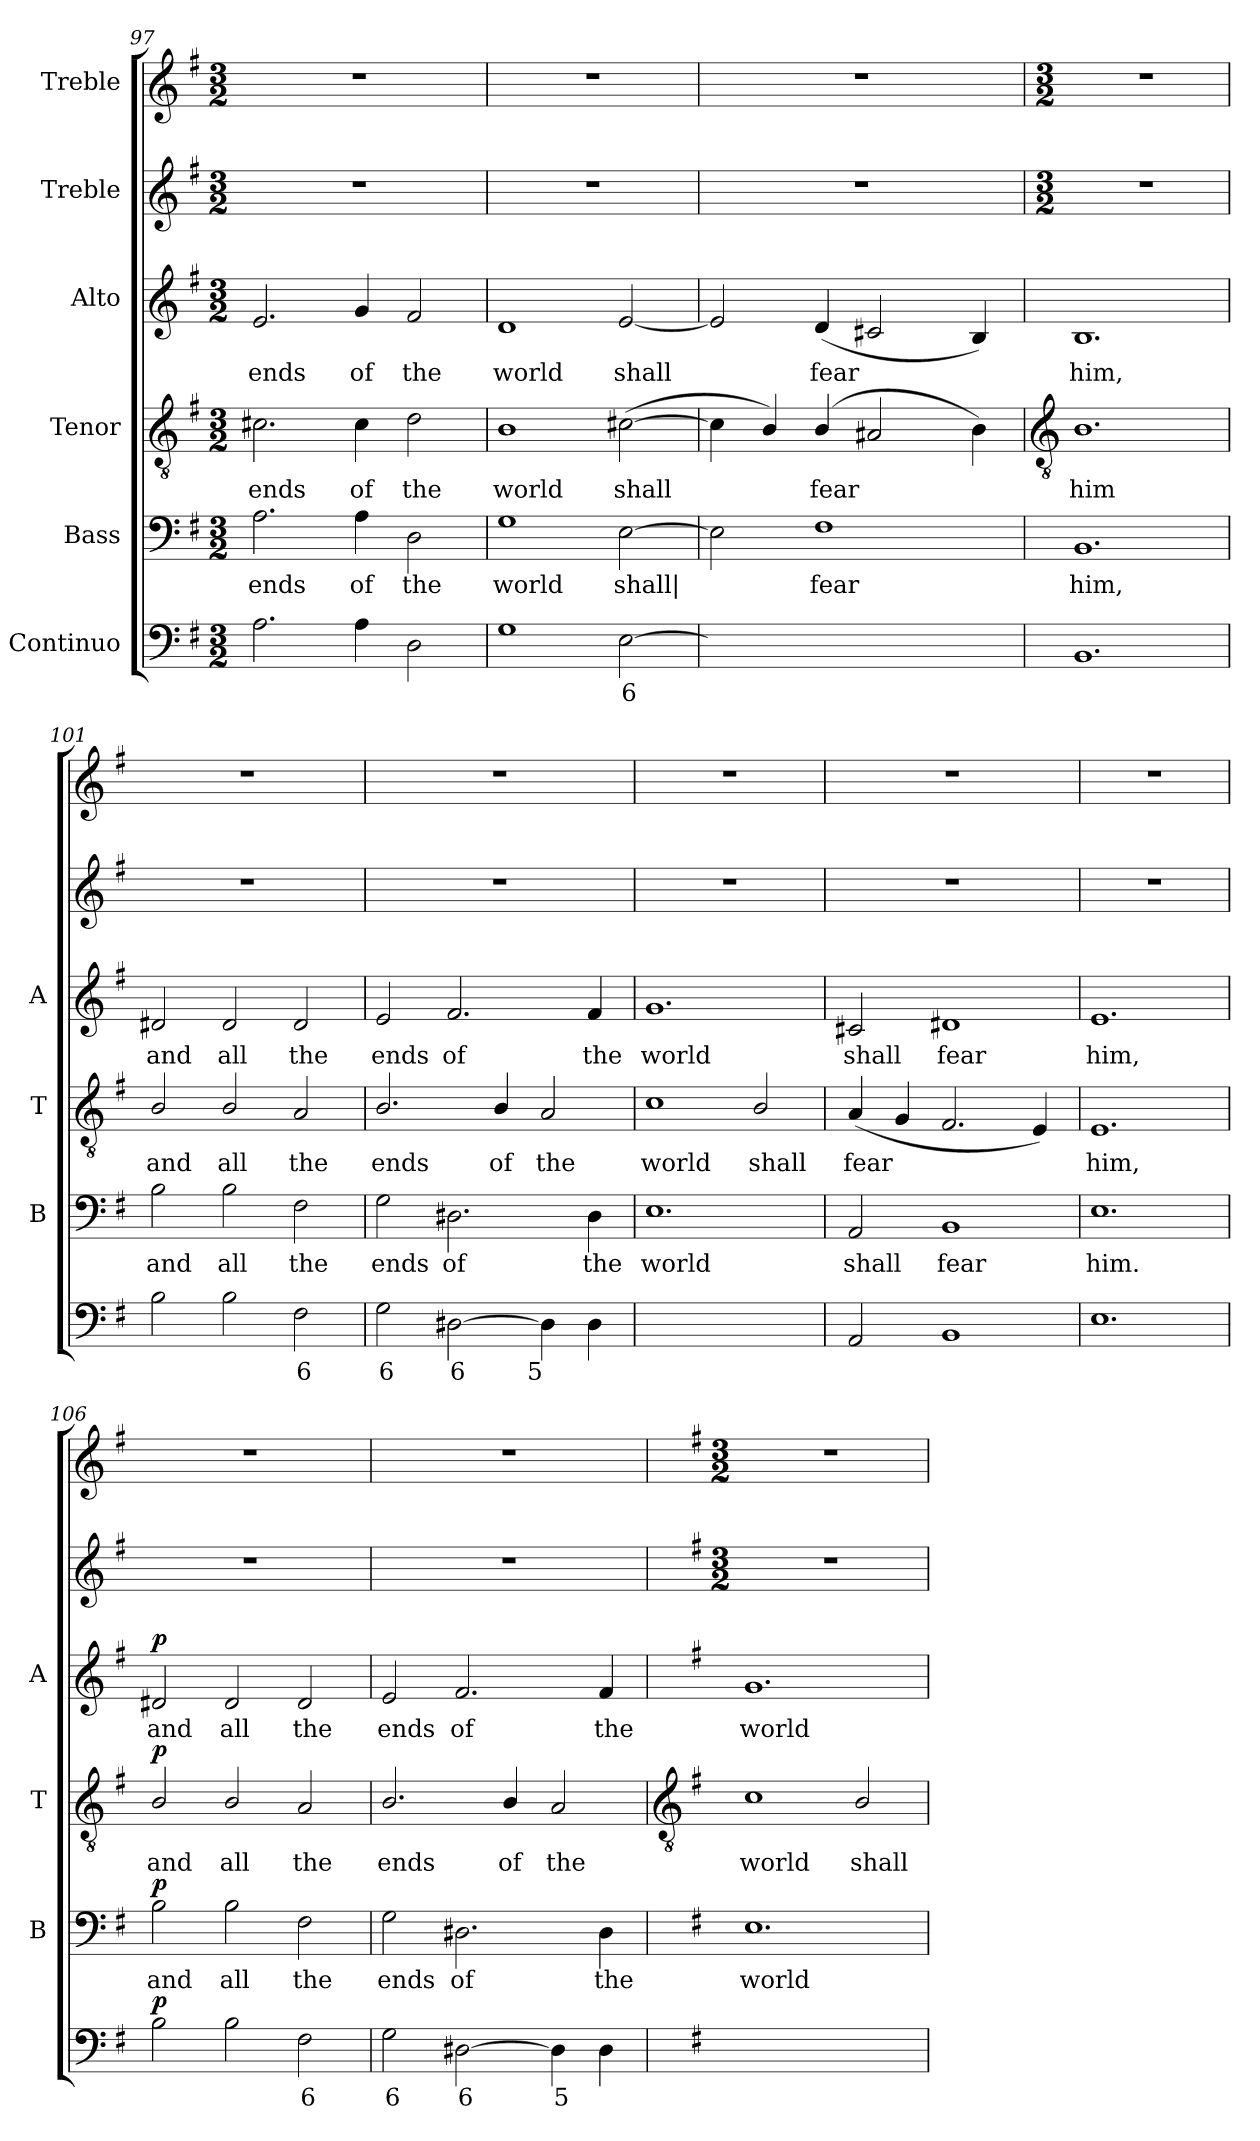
**kern	**text	**text	**dynam	**kern	**text	**dynam	**kern	**text	**dynam	**kern	**text	**dynam	**kern	**kern
*part6	*part6	*part6	*part6	*part5	*part5	*part5	*part4	*part4	*part4	*part3	*part3	*part3	*part2	*part1
*staff6	*staff6	*staff6	*staff6	*staff5	*staff5	*staff5	*staff4	*staff4	*staff4	*staff3	*staff3	*staff3	*staff2	*staff1
*I"Continuo	*	*	*	*I"Bass	*	*	*I"Tenor	*	*	*I"Alto	*	*	*I"Treble	*I"Treble
*	*	*	*	*I'B	*	*	*I'T	*	*	*I'A	*	*	*	*
*clefF4	*	*	*	*clefF4	*	*	*clefGv2	*	*	*clefG2	*	*	*clefG2	*clefG2
*k[f#]	*	*	*	*k[f#]	*	*	*k[f#]	*	*	*k[f#]	*	*	*k[f#]	*k[f#]
*G:	*	*	*	*G:	*	*	*G:	*	*	*G:	*	*	*G:	*G:
*M3/2	*	*	*	*M3/2	*	*	*M3/2	*	*	*M3/2	*	*	*M3/2	*M3/2
=97	=97	=97	=97	=97	=97	=97	=97	=97	=97	=97	=97	=97	=97	=97
!	!	!	!	!	!LO:LY:b	!	!	!LO:LY:b	!	!	!LO:LY:b	!	!LO:N:vis=1	!LO:N:vis=1
2.A	.	.	.	2.A	ends	.	2.c#X	ends	.	2.e	ends	.	1.r	1.r
!	!	!	!	!	!LO:LY:b	!	!	!LO:LY:b	!	!	!LO:LY:b	!	!	!
4A	.	.	.	4A	of	.	4c#	of	.	4g	of	.	.	.
!	!	!	!	!	!LO:LY:b	!	!	!LO:LY:b	!	!	!LO:LY:b	!	!	!
2D	.	.	.	2D	the	.	2d	the	.	2f#	the	.	.	.
=98	=98	=98	=98	=98	=98	=98	=98	=98	=98	=98	=98	=98	=98	=98
!	!	!	!	!	!LO:LY:b	!	!	!LO:LY:b	!	!	!LO:LY:b	!	!LO:N:vis=1	!LO:N:vis=1
1G	.	.	.	1G	world	.	1B	world	.	1d	world	.	1.r	1.r
!	!LO:LY:b	!	!	!	!LO:LY:b	!	!	!LO:LY:b	!	!	!LO:LY:b	!	!	!
[2E	6	.	.	[2E	shall|	.	(>[2c#X	shall	.	[2e	shall	.	.	.
=99	=99	=99	=99	=99	=99	=99	=99	=99	=99	=99	=99	=99	=99	=99
!	!LO:LY:b	!	!	!	!	!	!	!	!	!	!	!	!LO:N:vis=1	!LO:N:vis=1
4Eyy_	6	.	.	2E]	.	.	4c#]	.	.	2e]	.	.	1.r	1.r
!	!LO:LY:b	!	!	!	!	!	!	!	!	!	!	!	!	!
4Eyy]	5	.	.	.	.	.	4B/)	.	.	.	.	.	.	.
!	!LO:LY:b	!LO:LY:b	!	!	!LO:LY:b	!	!	!LO:LY:b	!	!	!LO:LY:b	!	!	!
[2F#yy	6	4	.	1F#	fear	.	(<4B/	fear	.	(<4d	fear	.	.	.
.	.	.	.	.	.	.	2A#X	.	.	2c#X	.	.	.	.
!	!LO:LY:b	!LO:LY:b	!	!	!	!	!	!	!	!	!	!	!	!
2F#yy]	5	3	.	.	.	.	.	.	.	.	.	.	.	.
.	.	.	.	.	.	.	4B)	.	.	4B)	.	.	.	.
!!LO:LB:g=z
=100	=100	=100	=100	=100	=100	=100	=100	=100	=100	=100	=100	=100	=100	=100
*	*	*	*	*	*	*	*clefGv2	*	*	*	*	*	*	*
*	*	*	*	*	*	*	*	*	*	*	*	*	*M3/2	*M3/2
!	!	!	!	!	!LO:LY:b	!	!	!LO:LY:b	!	!	!LO:LY:b	!	!	!
1.BB	.	.	.	1.BB	him,	.	1.B	him	.	1.B	him,	.	1.r	1.r
=101	=101	=101	=101	=101	=101	=101	=101	=101	=101	=101	=101	=101	=101	=101
!	!	!	!	!	!LO:LY:b	!	!	!LO:LY:b	!	!	!LO:LY:b	!	!	!
2B	.	.	.	2B	and	.	2B/	and	.	2d#X	and	.	1.r	1.r
!	!	!	!	!	!LO:LY:b	!	!	!LO:LY:b	!	!	!LO:LY:b	!	!	!
2B	.	.	.	2B	all	.	2B/	all	.	2d#	all	.	.	.
!	!LO:LY:b	!	!	!	!LO:LY:b	!	!	!LO:LY:b	!	!	!LO:LY:b	!	!	!
2F#	6	.	.	2F#	the	.	2A	the	.	2d#	the	.	.	.
=102	=102	=102	=102	=102	=102	=102	=102	=102	=102	=102	=102	=102	=102	=102
!	!LO:LY:b	!	!	!	!LO:LY:b	!	!	!LO:LY:b	!	!	!LO:LY:b	!	!	!
2G	6	.	.	2G	ends	.	2.B/	ends	.	2e	ends	.	1.r	1.r
!	!LO:LY:b	!	!	!	!LO:LY:b	!	!	!	!	!	!LO:LY:b	!	!	!
[2D#X	6	.	.	2.D#X	of	.	.	.	.	2.f#	of	.	.	.
!	!	!	!	!	!	!	!	!LO:LY:b	!	!	!	!	!	!
.	.	.	.	.	.	.	4B/	of	.	.	.	.	.	.
!	!LO:LY:b	!	!	!	!	!	!	!LO:LY:b	!	!	!	!	!	!
4D#]	5	.	.	.	.	.	2A	the	.	.	.	.	.	.
!	!	!	!	!	!LO:LY:b	!	!	!	!	!	!LO:LY:b	!	!	!
4D#	.	.	.	4D#	the	.	.	.	.	4f#	the	.	.	.
=103	=103	=103	=103	=103	=103	=103	=103	=103	=103	=103	=103	=103	=103	=103
!	!LO:LY:b	!	!	!	!LO:LY:b	!	!	!LO:LY:b	!	!	!LO:LY:b	!	!	!
[1Eyy	6	.	.	1.E	world	.	1c	world	.	1.g	world	.	1.r	1.r
!	!LO:LY:b	!	!	!	!	!	!	!LO:LY:b	!	!	!	!	!	!
2Eyy]	5	.	.	.	.	.	2B/	shall	.	.	.	.	.	.
=104	=104	=104	=104	=104	=104	=104	=104	=104	=104	=104	=104	=104	=104	=104
!	!	!	!	!	!LO:LY:b	!	!	!LO:LY:b	!	!	!LO:LY:b	!	!	!
2AA	.	.	.	2AA	shall	.	(<4A	fear	.	2c#X	shall	.	1.r	1.r
.	.	.	.	.	.	.	4G	.	.	.	.	.	.	.
!	!	!	!	!	!LO:LY:b	!	!	!	!	!	!LO:LY:b	!	!	!
1BB	.	.	.	1BB	fear	.	2.F#	.	.	1d#X	fear	.	.	.
.	.	.	.	.	.	.	4E)	.	.	.	.	.	.	.
=105	=105	=105	=105	=105	=105	=105	=105	=105	=105	=105	=105	=105	=105	=105
!	!	!	!	!	!LO:LY:b	!	!	!LO:LY:b	!	!	!LO:LY:b	!	!	!
1.E	.	.	.	1.E	him.	.	1.E	him,	.	1.e	him,	.	1.r	1.r
=106	=106	=106	=106	=106	=106	=106	=106	=106	=106	=106	=106	=106	=106	=106
!	!	!	!LO:DY:b	!	!LO:LY:b	!LO:DY:b	!	!LO:LY:b	!LO:DY:b	!	!LO:LY:b	!LO:DY:b	!	!
2B	.	.	p	2B	and	p	2B/	and	p	2d#X	and	p	1.r	1.r
!	!	!	!	!	!LO:LY:b	!	!	!LO:LY:b	!	!	!LO:LY:b	!	!	!
2B	.	.	.	2B	all	.	2B/	all	.	2d#	all	.	.	.
!	!LO:LY:b	!	!	!	!LO:LY:b	!	!	!LO:LY:b	!	!	!LO:LY:b	!	!	!
2F#	6	.	.	2F#	the	.	2A	the	.	2d#	the	.	.	.
=107	=107	=107	=107	=107	=107	=107	=107	=107	=107	=107	=107	=107	=107	=107
!	!LO:LY:b	!	!	!	!LO:LY:b	!	!	!LO:LY:b	!	!	!LO:LY:b	!	!	!
2G	6	.	.	2G	ends	.	2.B/	ends	.	2e	ends	.	1.r	1.r
!	!LO:LY:b	!	!	!	!LO:LY:b	!	!	!	!	!	!LO:LY:b	!	!	!
[2D#X	6	.	.	2.D#X	of	.	.	.	.	2.f#	of	.	.	.
!	!	!	!	!	!	!	!	!LO:LY:b	!	!	!	!	!	!
.	.	.	.	.	.	.	4B/	of	.	.	.	.	.	.
!	!LO:LY:b	!	!	!	!	!	!	!LO:LY:b	!	!	!	!	!	!
4D#]	5	.	.	.	.	.	2A	the	.	.	.	.	.	.
!	!	!	!	!	!LO:LY:b	!	!	!	!	!	!LO:LY:b	!	!	!
4D#	.	.	.	4D#	the	.	.	.	.	4f#	the	.	.	.
!!LO:LB:g=z
=108	=108	=108	=108	=108	=108	=108	=108	=108	=108	=108	=108	=108	=108	=108
*	*	*	*	*	*	*	*clefGv2	*	*	*	*	*	*	*
*	*	*	*	*	*	*	*	*	*	*	*	*	*	*k[f#]
*	*	*	*	*	*	*	*	*	*	*	*	*	*	*G:
*	*	*	*	*	*	*	*	*	*	*	*	*	*M3/2	*M3/2
!	!LO:LY:b	!	!	!	!LO:LY:b	!	!	!LO:LY:b	!	!	!LO:LY:b	!	!	!LO:N:vis=1
[1Eyy	6	.	.	1.E	world	.	1c	world	.	1.g	world	.	1.r	1.r
!	!LO:LY:b	!	!	!	!	!	!	!LO:LY:b	!	!	!	!	!	!
2Eyy]	5	.	.	.	.	.	2B/	shall	.	.	.	.	.	.
=	=	=	=	=	=	=	=	=	=	=	=	=	=	=
*-	*-	*-	*-	*-	*-	*-	*-	*-	*-	*-	*-	*-	*-	*-
